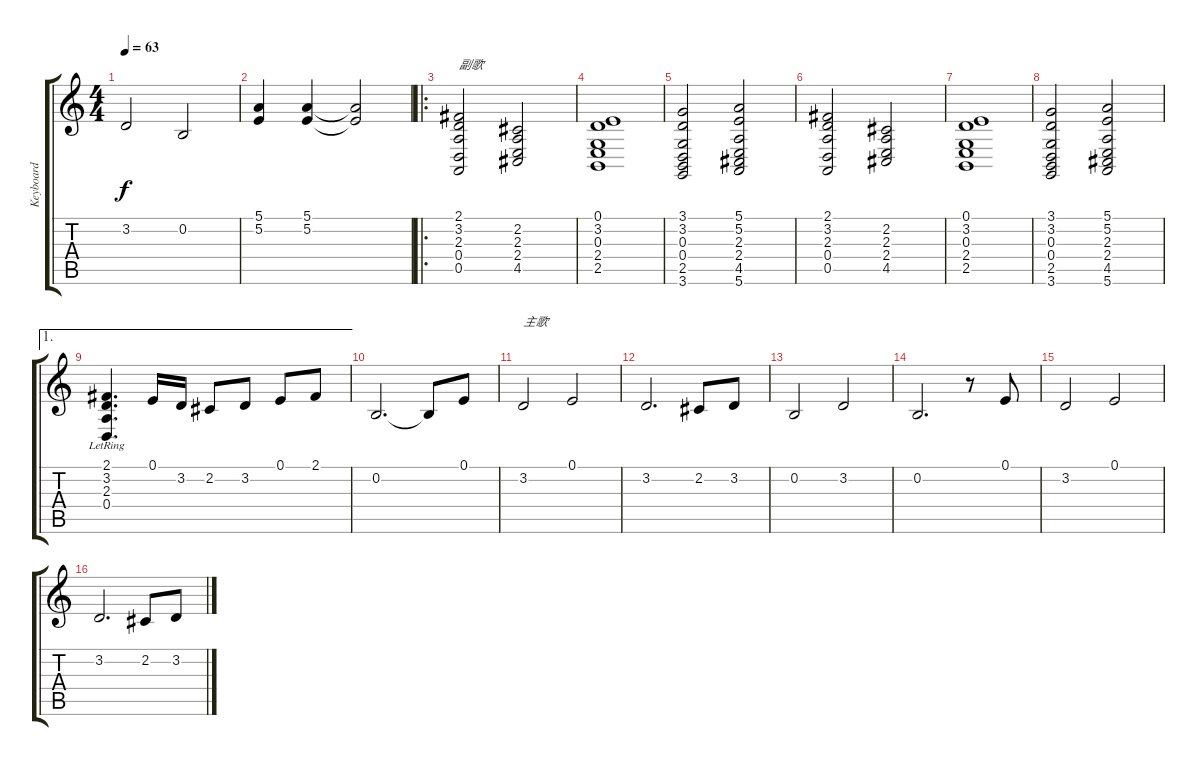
\track ("Keyboard" "Keyboard") {instrument synthstrings2}
\staff {score tabs}
\tuning (E4 B3 G3 D3 A2 E2) {hide}
\ts (4 4)
\tempo 63
\clef g2
\ks c
3.2.2{dy f} 0.2.2 |
(5.1 5.2).4 (5.1 5.2).4 (5.1{t} 5.2{t}).2 |
\ro
(2.1 3.2 2.3 0.4 0.5).2{txt "副歌"} (2.2 2.3 2.4 4.5).2 |
(0.1 3.2 0.3 2.4 2.5).1 |
(3.1 3.2 0.3 0.4 2.5 3.6).2 (5.1 5.2 2.3 2.4 4.5 5.6).2 |
(2.1 3.2 2.3 0.4 0.5).2 (2.2 2.3 2.4 4.5).2 |
(0.1 3.2 0.3 2.4 2.5).1 |
(3.1 3.2 0.3 0.4 2.5 3.6).2 (5.1 5.2 2.3 2.4 4.5 5.6).2 |
\ae 1
(2.1{lr} 3.2{lr} 2.3{lr} 0.4{lr}).4{d} 0.1.16 3.2.16 2.2.8 3.2.8 0.1.8 2.1.8 |
0.2.2{d} 0.2{t}.8 0.1.8 |
3.2.2{txt "主歌"} 0.1.2 |
3.2.2{d} 2.2.8 3.2.8 |
0.2.2 3.2.2 |
0.2.2{d} r.8 0.1.8 |
3.2.2 0.1.2 |
3.2.2{d} 2.2.8 3.2.8
